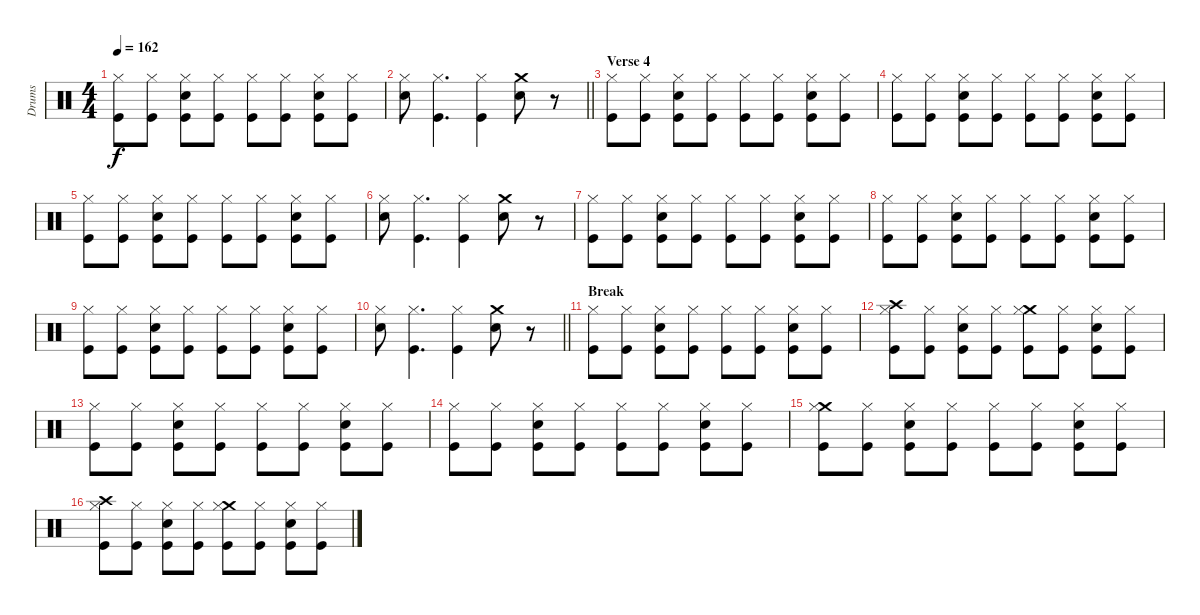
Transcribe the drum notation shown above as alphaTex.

\track ("Drums" "Drums") {instrument percussion}
\staff {score}
\articulation defaults
\ts (4 4)
\tempo 162
\clef neutral
\ks c
("Hi-Hat (closed)" "Kick (hit)").8{dy f} ("Hi-Hat (closed)" "Kick (hit)").8 ("Hi-Hat (closed)" "Snare (hit) 2" "Kick (hit)").8 ("Hi-Hat (closed)" "Kick (hit)").8 ("Hi-Hat (closed)" "Kick (hit)").8 ("Hi-Hat (closed)" "Kick (hit)").8 ("Hi-Hat (closed)" "Snare (hit) 2" "Kick (hit)").8 ("Hi-Hat (closed)" "Kick (hit)").8 |
\barLineRight lightlight
("Hi-Hat (closed)" "Snare (hit) 2").8 ("Hi-Hat (closed)" "Kick (hit)").4{d} ("Hi-Hat (closed)" "Kick (hit)").4 ("Crash medium (hit)" "Snare (hit) 2").8 r.8 |
\section ("" "Verse 4")
("Hi-Hat (closed)" "Kick (hit)").8 ("Hi-Hat (closed)" "Kick (hit)").8 ("Hi-Hat (closed)" "Snare (hit) 2" "Kick (hit)").8 ("Hi-Hat (closed)" "Kick (hit)").8 ("Hi-Hat (closed)" "Kick (hit)").8 ("Hi-Hat (closed)" "Kick (hit)").8 ("Hi-Hat (closed)" "Snare (hit) 2" "Kick (hit)").8 ("Hi-Hat (closed)" "Kick (hit)").8 |
("Hi-Hat (closed)" "Kick (hit)").8 ("Hi-Hat (closed)" "Kick (hit)").8 ("Hi-Hat (closed)" "Snare (hit) 2" "Kick (hit)").8 ("Hi-Hat (closed)" "Kick (hit)").8 ("Hi-Hat (closed)" "Kick (hit)").8 ("Hi-Hat (closed)" "Kick (hit)").8 ("Hi-Hat (closed)" "Snare (hit) 2" "Kick (hit)").8 ("Hi-Hat (closed)" "Kick (hit)").8 |
("Hi-Hat (closed)" "Kick (hit)").8 ("Hi-Hat (closed)" "Kick (hit)").8 ("Hi-Hat (closed)" "Snare (hit) 2" "Kick (hit)").8 ("Hi-Hat (closed)" "Kick (hit)").8 ("Hi-Hat (closed)" "Kick (hit)").8 ("Hi-Hat (closed)" "Kick (hit)").8 ("Hi-Hat (closed)" "Snare (hit) 2" "Kick (hit)").8 ("Hi-Hat (closed)" "Kick (hit)").8 |
("Hi-Hat (closed)" "Snare (hit) 2").8 ("Hi-Hat (closed)" "Kick (hit)").4{d} ("Hi-Hat (closed)" "Kick (hit)").4 ("Crash medium (hit)" "Snare (hit) 2").8 r.8 |
("Hi-Hat (closed)" "Kick (hit)").8 ("Hi-Hat (closed)" "Kick (hit)").8 ("Hi-Hat (closed)" "Snare (hit) 2" "Kick (hit)").8 ("Hi-Hat (closed)" "Kick (hit)").8 ("Hi-Hat (closed)" "Kick (hit)").8 ("Hi-Hat (closed)" "Kick (hit)").8 ("Hi-Hat (closed)" "Snare (hit) 2" "Kick (hit)").8 ("Hi-Hat (closed)" "Kick (hit)").8 |
("Hi-Hat (closed)" "Kick (hit)").8 ("Hi-Hat (closed)" "Kick (hit)").8 ("Hi-Hat (closed)" "Snare (hit) 2" "Kick (hit)").8 ("Hi-Hat (closed)" "Kick (hit)").8 ("Hi-Hat (closed)" "Kick (hit)").8 ("Hi-Hat (closed)" "Kick (hit)").8 ("Hi-Hat (closed)" "Snare (hit) 2" "Kick (hit)").8 ("Hi-Hat (closed)" "Kick (hit)").8 |
("Hi-Hat (closed)" "Kick (hit)").8 ("Hi-Hat (closed)" "Kick (hit)").8 ("Hi-Hat (closed)" "Snare (hit) 2" "Kick (hit)").8 ("Hi-Hat (closed)" "Kick (hit)").8 ("Hi-Hat (closed)" "Kick (hit)").8 ("Hi-Hat (closed)" "Kick (hit)").8 ("Hi-Hat (closed)" "Snare (hit) 2" "Kick (hit)").8 ("Hi-Hat (closed)" "Kick (hit)").8 |
\barLineRight lightlight
("Hi-Hat (closed)" "Snare (hit) 2").8 ("Hi-Hat (closed)" "Kick (hit)").4{d} ("Hi-Hat (closed)" "Kick (hit)").4 ("Crash medium (hit)" "Snare (hit) 2").8 r.8 |
\section ("" "Break")
("Hi-Hat (closed)" "Kick (hit)").8 ("Hi-Hat (closed)" "Kick (hit)").8 ("Hi-Hat (closed)" "Snare (hit) 2" "Kick (hit)").8 ("Hi-Hat (closed)" "Kick (hit)").8 ("Hi-Hat (closed)" "Kick (hit)").8 ("Hi-Hat (closed)" "Kick (hit)").8 ("Hi-Hat (closed)" "Snare (hit) 2" "Kick (hit)").8 ("Hi-Hat (closed)" "Kick (hit)").8 |
("Crash high (hit)" "Hi-Hat (closed)" "Kick (hit)").8 ("Hi-Hat (closed)" "Kick (hit)").8 ("Hi-Hat (closed)" "Snare (hit) 2" "Kick (hit)").8 ("Hi-Hat (closed)" "Kick (hit)").8 ("Crash medium (hit)" "Hi-Hat (closed)" "Kick (hit)").8 ("Hi-Hat (closed)" "Kick (hit)").8 ("Hi-Hat (closed)" "Snare (hit) 2" "Kick (hit)").8 ("Hi-Hat (closed)" "Kick (hit)").8 |
("Hi-Hat (closed)" "Kick (hit)").8 ("Hi-Hat (closed)" "Kick (hit)").8 ("Hi-Hat (closed)" "Snare (hit) 2" "Kick (hit)").8 ("Hi-Hat (closed)" "Kick (hit)").8 ("Hi-Hat (closed)" "Kick (hit)").8 ("Hi-Hat (closed)" "Kick (hit)").8 ("Hi-Hat (closed)" "Snare (hit) 2" "Kick (hit)").8 ("Hi-Hat (closed)" "Kick (hit)").8 |
("Hi-Hat (closed)" "Kick (hit)").8 ("Hi-Hat (closed)" "Kick (hit)").8 ("Hi-Hat (closed)" "Snare (hit) 2" "Kick (hit)").8 ("Hi-Hat (closed)" "Kick (hit)").8 ("Hi-Hat (closed)" "Kick (hit)").8 ("Hi-Hat (closed)" "Kick (hit)").8 ("Hi-Hat (closed)" "Snare (hit) 2" "Kick (hit)").8 ("Hi-Hat (closed)" "Kick (hit)").8 |
("Crash medium (hit)" "Hi-Hat (closed)" "Kick (hit)").8 ("Hi-Hat (closed)" "Kick (hit)").8 ("Hi-Hat (closed)" "Snare (hit) 2" "Kick (hit)").8 ("Hi-Hat (closed)" "Kick (hit)").8 ("Hi-Hat (closed)" "Kick (hit)").8 ("Hi-Hat (closed)" "Kick (hit)").8 ("Hi-Hat (closed)" "Snare (hit) 2" "Kick (hit)").8 ("Hi-Hat (closed)" "Kick (hit)").8 |
("Crash high (hit)" "Hi-Hat (closed)" "Kick (hit)").8 ("Hi-Hat (closed)" "Kick (hit)").8 ("Hi-Hat (closed)" "Snare (hit) 2" "Kick (hit)").8 ("Hi-Hat (closed)" "Kick (hit)").8 ("Crash medium (hit)" "Hi-Hat (closed)" "Kick (hit)").8 ("Hi-Hat (closed)" "Kick (hit)").8 ("Hi-Hat (closed)" "Snare (hit) 2" "Kick (hit)").8 ("Hi-Hat (closed)" "Kick (hit)").8
